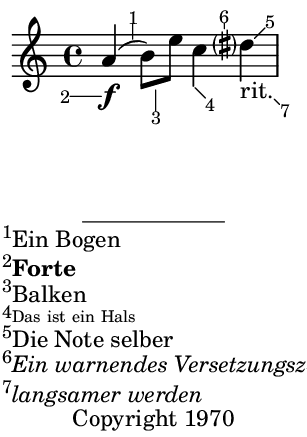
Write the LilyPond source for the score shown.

%% Generated by lilypond-book
%% Options: [exampleindent=10.16\mm,indent=0\mm,line-width=160\mm,paper-height=845.047\pt,paper-width=597.508\pt,papersize="a8",quote,ragged-right]
\include "lilypond-book-preamble.ly"


% ****************************************************************
% Start cut-&-pastable-section
% ****************************************************************

#(ly:set-option 'eps-box-padding 3.000000)



\paper {
  #(set-paper-size "a8")
  indent = 0\mm
  ragged-right = ##t
}

\layout {
  
}




% ****************************************************************
% ly snippet:
% ****************************************************************
\sourcefileline 1255
\book {
  \header { copyright = \markup { "Copyright 1970" } }
  \relative {
    a'4-\footnote #'(-3 . 0) \markup { \bold Forte } \f
    -\footnote #'(0 . 1.5) \markup { Ein Bogen } (
    b8)-\footnote #'(0 . -2) \markup { Balken } [ e]
    \single\footnote #'(1 . -1)
      \markup  { \teeny { Das ist ein Hals } } Stem
    c4
    \single\footnote #'(0 . 0.5)
      \markup \italic { Ein warnendes Versetzungszeichen } AccidentalCautionary
    \footnote #'(1 . 1) "Die Note selber"
    dis?4-\footnote #'(0.5 . -0.5) \markup \italic { langsamer werden }
         _"rit."
  }
}


% ****************************************************************
% end ly snippet
% ****************************************************************
